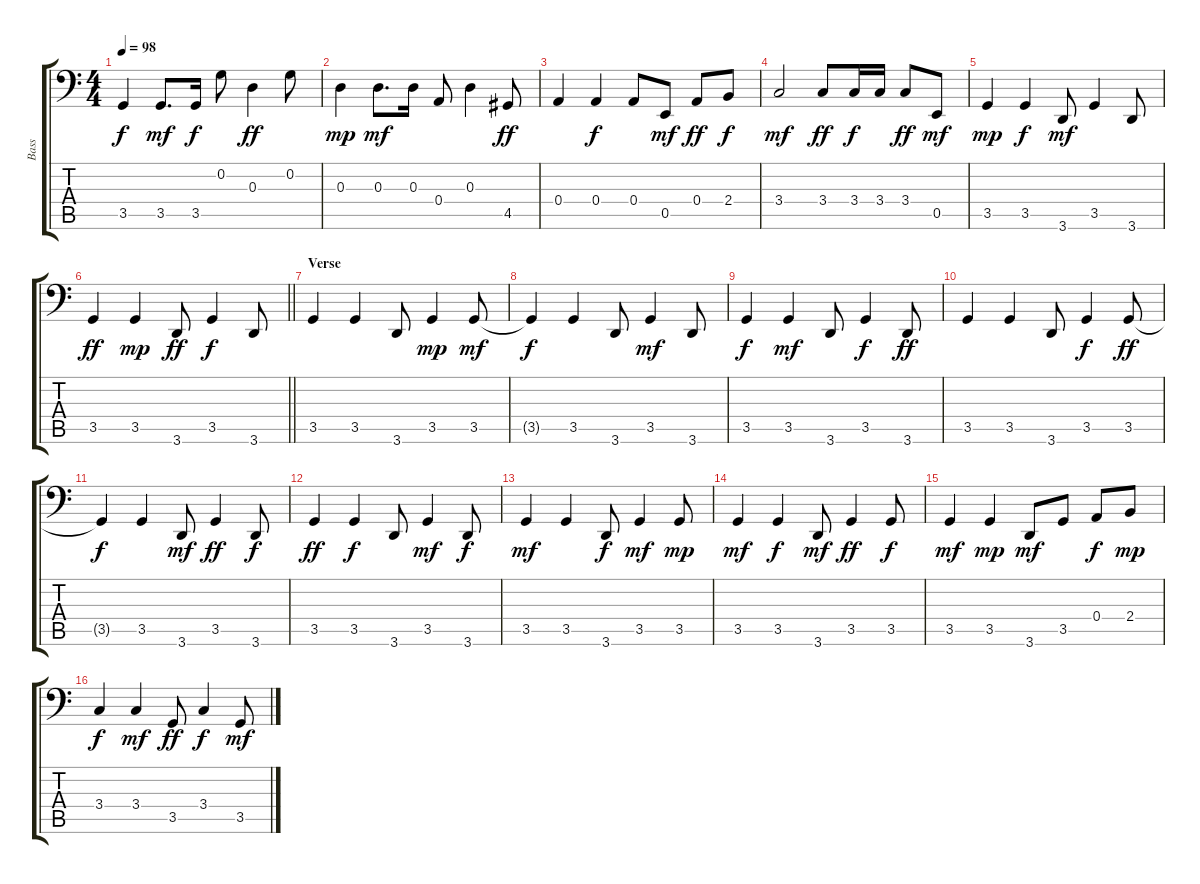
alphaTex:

\track ("Bass                " "Bass      ") {instrument electricbassfinger}
\staff {score tabs}
\tuning (C3 G2 D2 A1 E1 B0) {hide}
\ts (4 4)
\tempo 98
\clef f4
\ks c
3.5.4{dy f} 3.5.8{d dy mf} 3.5.16{dy f} 0.2.8 0.3.4{dy ff} 0.2.8 |
0.3.4{dy mp} 0.3.8{d dy mf} 0.3.16 0.4.8 0.3.4 4.5.8{dy ff} |
0.4.4 0.4.4{dy f} 0.4.8 0.5.8{dy mf} 0.4.8{dy ff} 2.4.8{dy f} |
3.4.2{dy mf} 3.4.8{dy ff} 3.4.16{dy f} 3.4.16 3.4.8{dy ff} 0.5.8{dy mf} |
3.5.4{dy mp} 3.5.4{dy f} 3.6.8{dy mf} 3.5.4 3.6.8 |
\barLineRight lightlight
3.5.4{dy ff} 3.5.4{dy mp} 3.6.8{dy ff} 3.5.4{dy f} 3.6.8 |
\section ("" "Verse")
3.5.4 3.5.4 3.6.8 3.5.4{dy mp} 3.5.8{dy mf} |
3.5{t}.4{dy f} 3.5.4 3.6.8 3.5.4{dy mf} 3.6.8 |
3.5.4{dy f} 3.5.4{dy mf} 3.6.8 3.5.4{dy f} 3.6.8{dy ff} |
3.5.4 3.5.4 3.6.8 3.5.4{dy f} 3.5.8{dy ff} |
3.5{t}.4{dy f} 3.5.4 3.6.8{dy mf} 3.5.4{dy ff} 3.6.8{dy f} |
3.5.4{dy ff} 3.5.4{dy f} 3.6.8 3.5.4{dy mf} 3.6.8{dy f} |
3.5.4{dy mf} 3.5.4 3.6.8{dy f} 3.5.4{dy mf} 3.5.8{dy mp} |
3.5.4{dy mf} 3.5.4{dy f} 3.6.8{dy mf} 3.5.4{dy ff} 3.5.8{dy f} |
3.5.4{dy mf} 3.5.4{dy mp} 3.6.8{dy mf} 3.5.8 0.4.8{dy f} 2.4.8{dy mp} |
3.4.4{dy f} 3.4.4{dy mf} 3.5.8{dy ff} 3.4.4{dy f} 3.5.8{dy mf}
